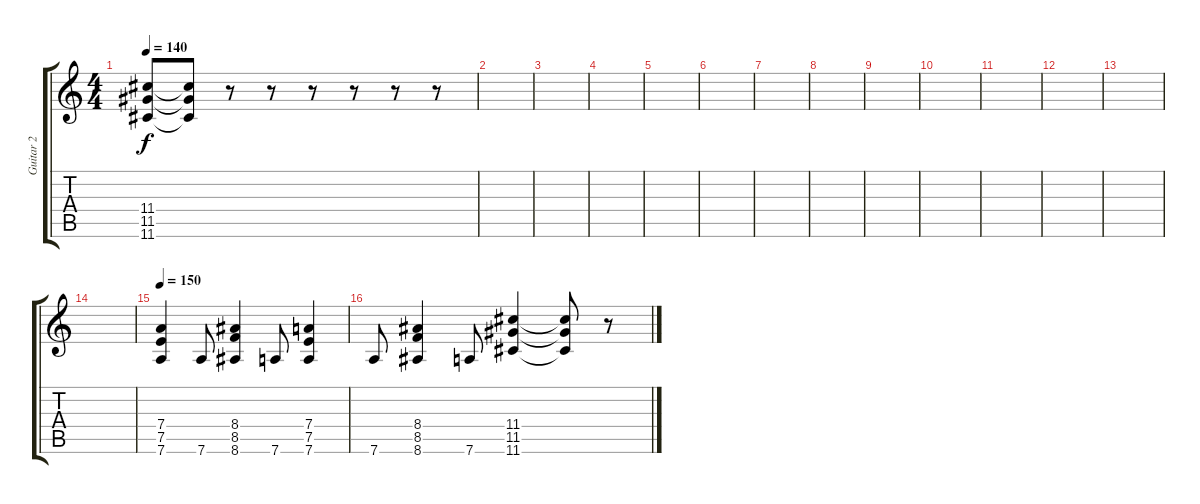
\track ("Guitar 2" "Guitar 2") {instrument distortionguitar}
\staff {score tabs}
\tuning (E4 B3 G3 D3 A2 D2) {hide}
\ts (4 4)
\tempo 140
\clef g2
\ks c
(11.4{t} 11.5{t} 11.6{t}).8{dy f} (11.4{t} 11.5{t} 11.6{t}).8 r.8 r.8 r.8 r.8 r.8 r.8 |
|
|
|
|
|
|
|
|
|
|
|
|
|
\tempo 150
(7.4 7.5 7.6).4 7.6.8 (8.4 8.5 8.6).4 7.6.8 (7.4 7.5 7.6).4 |
7.6.8 (8.4 8.5 8.6).4 7.6.8 (11.4 11.5 11.6).4 (11.4{t} 11.5{t} 11.6{t}).8 r.8
